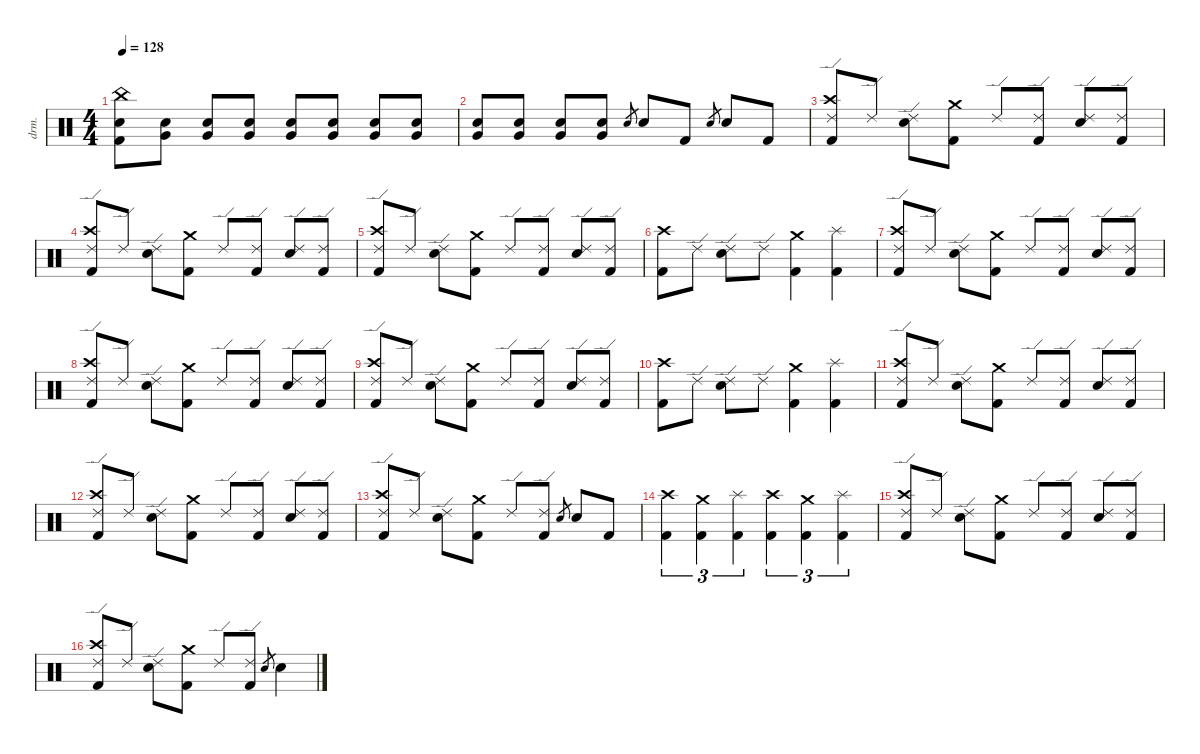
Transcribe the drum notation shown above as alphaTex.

\defaultSystemsLayout 4
\hideDynamics
\bracketExtendMode nobrackets
\otherSystemsTrackNameOrientation horizontal
\track ("Drums (Steven)" "drm.") {instrument percussion}
\staff {score}
\articulation defaults
\ts (4 4)
\tempo 128
\clef neutral
\ks c
("China (hit)" "Snare (hit) 2" "Kick (hit) 2").8{dy f} ("Very Low Tom (hit)" "Snare (hit) 2").8{dy pp} ("Very Low Tom (hit)" "Snare (hit) 2").8 ("Very Low Tom (hit)" "Snare (hit) 2").8 ("Very Low Tom (hit)" "Snare (hit) 2").8{dy p} ("Very Low Tom (hit)" "Snare (hit) 2").8 ("Very Low Tom (hit)" "Snare (hit) 2").8{dy mp} ("Very Low Tom (hit)" "Snare (hit) 2").8 |
("Very Low Tom (hit)" "Snare (hit) 2").8{dy mf} ("Very Low Tom (hit)" "Snare (hit) 2").8 ("Very Low Tom (hit)" "Snare (hit) 2").8{dy f} ("Very Low Tom (hit)" "Snare (hit) 2").8 "Snare (hit) 2".8{gr} "Snare (hit) 2".8{dy ff} "Kick (hit) 2".8{dy f} "Snare (hit) 2".8{gr dy mf} "Snare (hit) 2".8{dy ff} "Kick (hit) 2".8{dy f} |
("Crash high (hit)" "Ride (edge) 2" "Kick (hit) 2").8 "Ride (edge) 2".8 ("Ride (edge) 2" "Snare (hit) 2").8 ("Crash medium (hit)" "Kick (hit) 2").8 "Ride (edge) 2".8 ("Ride (edge) 2" "Kick (hit) 2").8 ("Ride (edge) 2" "Snare (hit) 2").8 ("Ride (edge) 2" "Kick (hit) 2").8 |
("Crash high (hit)" "Ride (edge) 2" "Kick (hit) 2").8 "Ride (edge) 2".8 ("Ride (edge) 2" "Snare (hit) 2").8 ("Crash medium (hit)" "Kick (hit) 2").8 "Ride (edge) 2".8 ("Ride (edge) 2" "Kick (hit) 2").8 ("Ride (edge) 2" "Snare (hit) 2").8 ("Ride (edge) 2" "Kick (hit) 2").8 |
("Crash high (hit)" "Ride (edge) 2" "Kick (hit) 2").8 "Ride (edge) 2".8 ("Ride (edge) 2" "Snare (hit) 2").8 ("Crash medium (hit)" "Kick (hit) 2").8 "Ride (edge) 2".8 ("Ride (edge) 2" "Kick (hit) 2").8 ("Ride (edge) 2" "Snare (hit) 2").8 ("Ride (edge) 2" "Kick (hit) 2").8 |
("Crash high (hit)" "Kick (hit) 2").8 "Ride (edge) 2".8 ("Ride (edge) 2" "Snare (hit) 2").8 "Ride (edge) 2".8 ("Crash medium (hit)" "Kick (hit) 2").4 ("Splash (hit)" "Kick (hit) 2").4 |
("Crash high (hit)" "Ride (edge) 2" "Kick (hit) 2").8 "Ride (edge) 2".8 ("Ride (edge) 2" "Snare (hit) 2").8 ("Crash medium (hit)" "Kick (hit) 2").8 "Ride (edge) 2".8 ("Ride (edge) 2" "Kick (hit) 2").8 ("Ride (edge) 2" "Snare (hit) 2").8 ("Ride (edge) 2" "Kick (hit) 2").8 |
("Crash high (hit)" "Ride (edge) 2" "Kick (hit) 2").8 "Ride (edge) 2".8 ("Ride (edge) 2" "Snare (hit) 2").8 ("Crash medium (hit)" "Kick (hit) 2").8 "Ride (edge) 2".8 ("Ride (edge) 2" "Kick (hit) 2").8 ("Ride (edge) 2" "Snare (hit) 2").8 ("Ride (edge) 2" "Kick (hit) 2").8 |
("Crash high (hit)" "Ride (edge) 2" "Kick (hit) 2").8 "Ride (edge) 2".8 ("Ride (edge) 2" "Snare (hit) 2").8 ("Crash medium (hit)" "Kick (hit) 2").8 "Ride (edge) 2".8 ("Ride (edge) 2" "Kick (hit) 2").8 ("Ride (edge) 2" "Snare (hit) 2").8 ("Ride (edge) 2" "Kick (hit) 2").8 |
("Crash high (hit)" "Kick (hit) 2").8 "Ride (edge) 2".8 ("Ride (edge) 2" "Snare (hit) 2").8 "Ride (edge) 2".8 ("Crash medium (hit)" "Kick (hit) 2").4 ("Splash (hit)" "Kick (hit) 2").4 |
("Crash high (hit)" "Ride (edge) 2" "Kick (hit) 2").8 "Ride (edge) 2".8 ("Ride (edge) 2" "Snare (hit) 2").8 ("Crash medium (hit)" "Kick (hit) 2").8 "Ride (edge) 2".8 ("Ride (edge) 2" "Kick (hit) 2").8 ("Ride (edge) 2" "Snare (hit) 2").8 ("Ride (edge) 2" "Kick (hit) 2").8 |
("Crash high (hit)" "Ride (edge) 2" "Kick (hit) 2").8 "Ride (edge) 2".8 ("Ride (edge) 2" "Snare (hit) 2").8 ("Crash medium (hit)" "Kick (hit) 2").8 "Ride (edge) 2".8 ("Ride (edge) 2" "Kick (hit) 2").8 ("Ride (edge) 2" "Snare (hit) 2").8 ("Ride (edge) 2" "Kick (hit) 2").8 |
("Crash high (hit)" "Ride (edge) 2" "Kick (hit) 2").8 "Ride (edge) 2".8 ("Ride (edge) 2" "Snare (hit) 2").8 ("Crash medium (hit)" "Kick (hit) 2").8 "Ride (edge) 2".8 ("Ride (edge) 2" "Kick (hit) 2").8 "Snare (hit) 2".8{gr} "Snare (hit) 2".8{dy ff} "Kick (hit) 2".8{dy f} |
("Crash high (hit)" "Kick (hit) 2").4{tu (3 2)} ("Crash medium (hit)" "Kick (hit) 2").4{tu (3 2)} ("Splash (hit)" "Kick (hit) 2").4{tu (3 2)} ("Crash high (hit)" "Kick (hit) 2").4{tu (3 2)} ("Crash medium (hit)" "Kick (hit) 2").4{tu (3 2)} ("Splash (hit)" "Kick (hit) 2").4{tu (3 2)} |
("Crash high (hit)" "Ride (edge) 2" "Kick (hit) 2").8 "Ride (edge) 2".8 ("Ride (edge) 2" "Snare (hit) 2").8 ("Crash medium (hit)" "Kick (hit) 2").8 "Ride (edge) 2".8 ("Ride (edge) 2" "Kick (hit) 2").8 ("Ride (edge) 2" "Snare (hit) 2").8 ("Ride (edge) 2" "Kick (hit) 2").8 |
("Crash high (hit)" "Ride (edge) 2" "Kick (hit) 2").8 "Ride (edge) 2".8 ("Ride (edge) 2" "Snare (hit) 2").8 ("Crash medium (hit)" "Kick (hit) 2").8 "Ride (edge) 2".8 ("Ride (edge) 2" "Kick (hit) 2").8 "Snare (hit) 2".8{gr} "Snare (hit) 2".4{dy ff}
